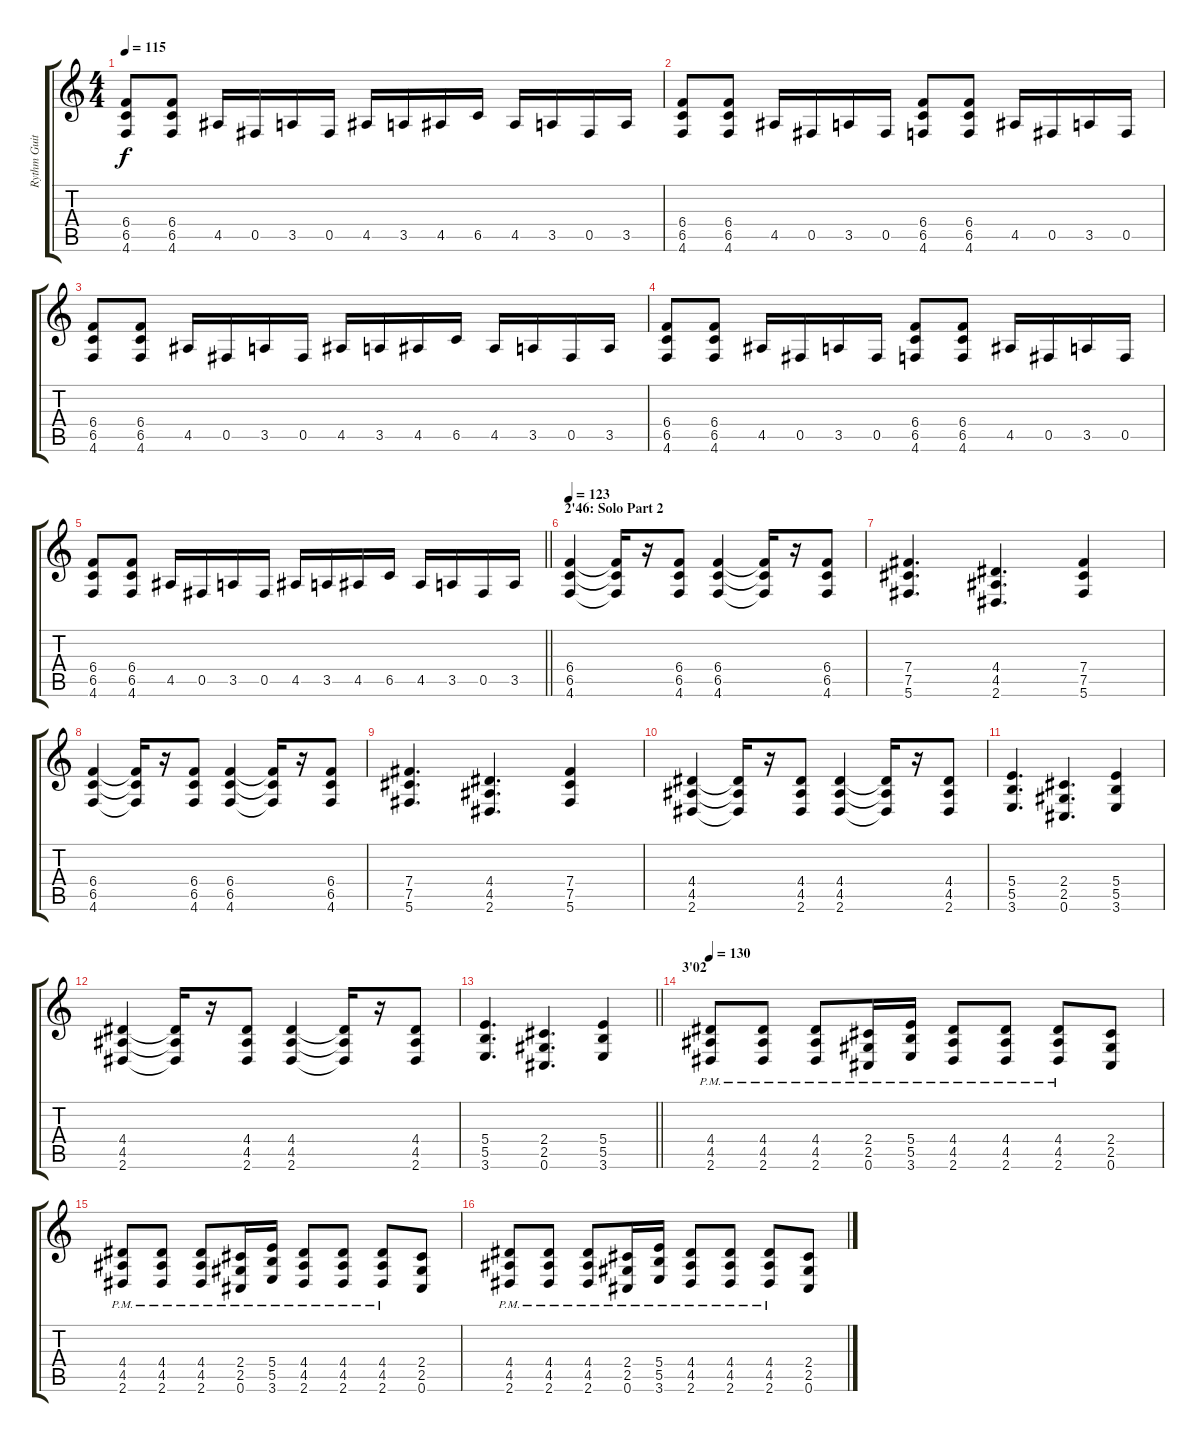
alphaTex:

\track ("Rythm Guitar" "Rythm Guit") {instrument distortionguitar}
\staff {score tabs}
\tuning (Db4 Ab3 E3 B2 Gb2 Db2) {hide}
\ts (4 4)
\tempo 115
\clef g2
\ks c
(6.4 6.5 4.6).8{dy f} (6.4 6.5 4.6).8 4.5.16 0.5.16 3.5.16 0.5.16 4.5.16 3.5.16 4.5.16 6.5.16 4.5.16 3.5.16 0.5.16 3.5.16 |
(6.4 6.5 4.6).8 (6.4 6.5 4.6).8 4.5.16 0.5.16 3.5.16 0.5.16 (6.4 6.5 4.6).8 (6.4 6.5 4.6).8 4.5.16 0.5.16 3.5.16 0.5.16 |
(6.4 6.5 4.6).8 (6.4 6.5 4.6).8 4.5.16 0.5.16 3.5.16 0.5.16 4.5.16 3.5.16 4.5.16 6.5.16 4.5.16 3.5.16 0.5.16 3.5.16 |
(6.4 6.5 4.6).8 (6.4 6.5 4.6).8 4.5.16 0.5.16 3.5.16 0.5.16 (6.4 6.5 4.6).8 (6.4 6.5 4.6).8 4.5.16 0.5.16 3.5.16 0.5.16 |
\barLineRight lightlight
(6.4 6.5 4.6).8 (6.4 6.5 4.6).8 4.5.16 0.5.16 3.5.16 0.5.16 4.5.16 3.5.16 4.5.16 6.5.16 4.5.16 3.5.16 0.5.16 3.5.16 |
\section ("" "2'46: Solo Part 2")
\tempo 123
(6.4 6.5 4.6).4 (6.4{t} 6.5{t} 4.6{t}).16 r.16 (6.4 6.5 4.6).8 (6.4 6.5 4.6).4 (6.4{t} 6.5{t} 4.6{t}).16 r.16 (6.4 6.5 4.6).8 |
(7.4 7.5 5.6).4{d} (4.4 4.5 2.6).4{d} (7.4 7.5 5.6).4 |
(6.4 6.5 4.6).4 (6.4{t} 6.5{t} 4.6{t}).16 r.16 (6.4 6.5 4.6).8 (6.4 6.5 4.6).4 (6.4{t} 6.5{t} 4.6{t}).16 r.16 (6.4 6.5 4.6).8 |
(7.4 7.5 5.6).4{d} (4.4 4.5 2.6).4{d} (7.4 7.5 5.6).4 |
(4.4 4.5 2.6).4 (4.4{t} 4.5{t} 2.6{t}).16 r.16 (4.4 4.5 2.6).8 (4.4 4.5 2.6).4 (4.4{t} 4.5{t} 2.6{t}).16 r.16 (4.4 4.5 2.6).8 |
(5.4 5.5 3.6).4{d} (2.4 2.5 0.6).4{d} (5.4 5.5 3.6).4 |
(4.4 4.5 2.6).4 (4.4{t} 4.5{t} 2.6{t}).16 r.16 (4.4 4.5 2.6).8 (4.4 4.5 2.6).4 (4.4{t} 4.5{t} 2.6{t}).16 r.16 (4.4 4.5 2.6).8 |
\barLineRight lightlight
(5.4 5.5 3.6).4{d} (2.4 2.5 0.6).4{d} (5.4 5.5 3.6).4 |
\section ("" "3'02")
\tempo 130
(4.4{pm} 4.5{pm} 2.6{pm}).8{balance 2} (4.4{pm} 4.5{pm} 2.6{pm}).8 (4.4{pm} 4.5{pm} 2.6{pm}).8 (2.4{pm} 2.5{pm} 0.6{pm}).16 (5.4{pm} 5.5{pm} 3.6{pm}).16 (4.4{pm} 4.5{pm} 2.6{pm}).8 (4.4{pm} 4.5{pm} 2.6{pm}).8 (4.4{pm} 4.5{pm} 2.6{pm}).8 (2.4 2.5 0.6).8 |
(4.4{pm} 4.5{pm} 2.6{pm}).8 (4.4{pm} 4.5{pm} 2.6{pm}).8 (4.4{pm} 4.5{pm} 2.6{pm}).8 (2.4{pm} 2.5{pm} 0.6{pm}).16 (5.4{pm} 5.5{pm} 3.6{pm}).16 (4.4{pm} 4.5{pm} 2.6{pm}).8 (4.4{pm} 4.5{pm} 2.6{pm}).8 (4.4{pm} 4.5{pm} 2.6{pm}).8 (2.4 2.5 0.6).8 |
(4.4{pm} 4.5{pm} 2.6{pm}).8 (4.4{pm} 4.5{pm} 2.6{pm}).8 (4.4{pm} 4.5{pm} 2.6{pm}).8 (2.4{pm} 2.5{pm} 0.6{pm}).16 (5.4{pm} 5.5{pm} 3.6{pm}).16 (4.4{pm} 4.5{pm} 2.6{pm}).8 (4.4{pm} 4.5{pm} 2.6{pm}).8 (4.4{pm} 4.5{pm} 2.6{pm}).8 (2.4 2.5 0.6).8
